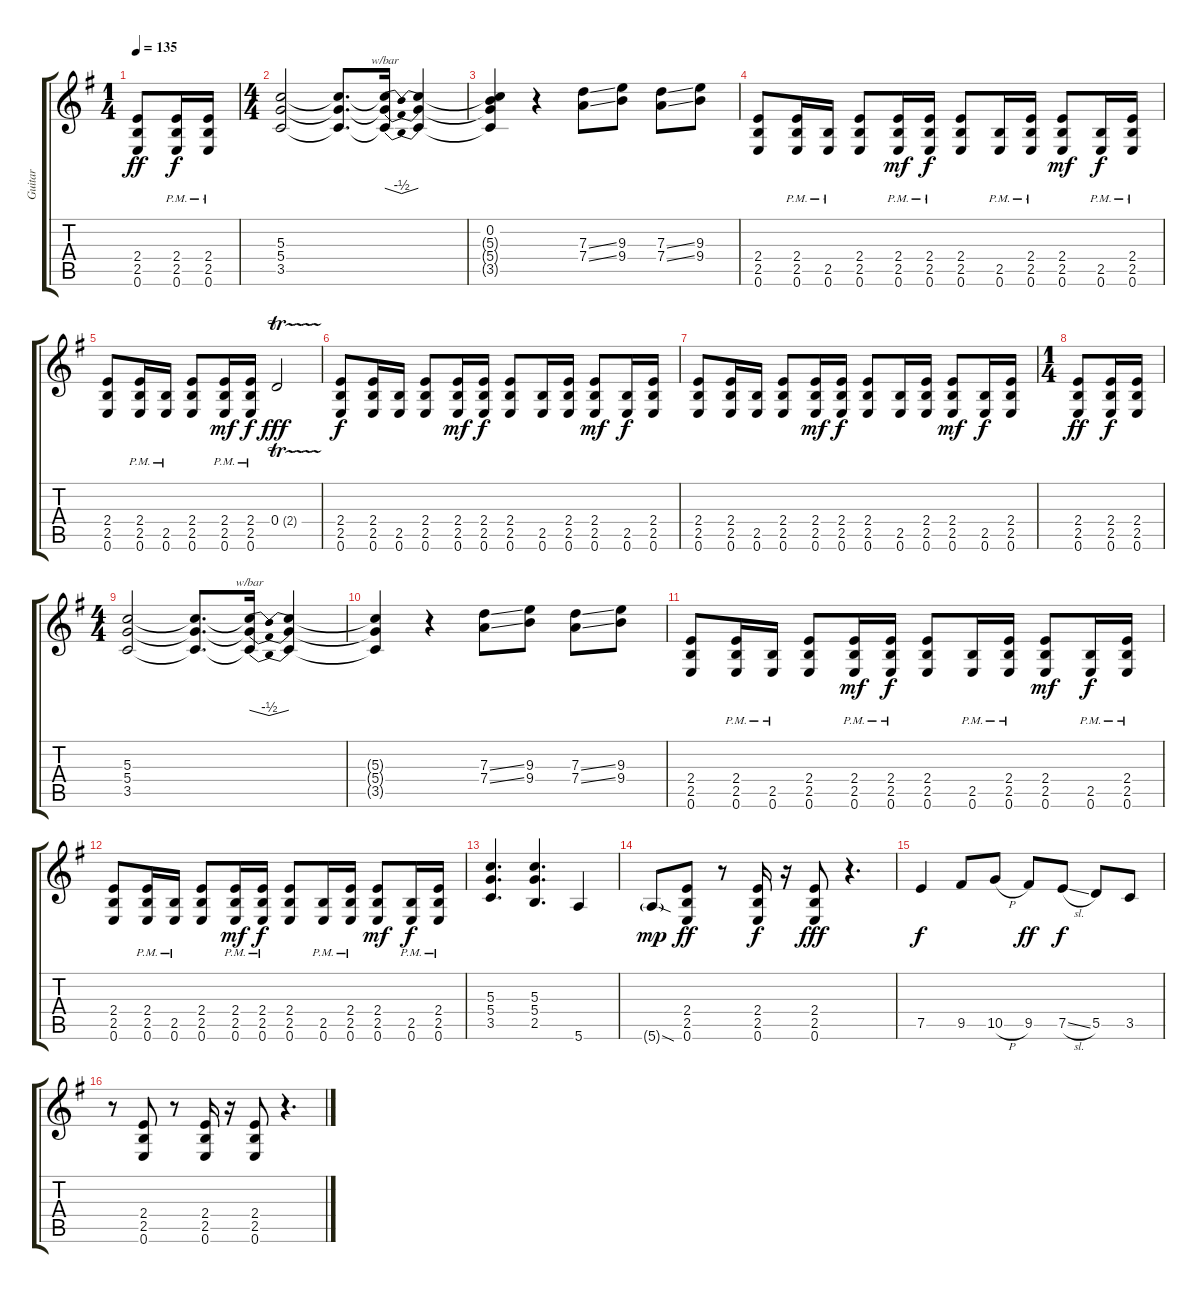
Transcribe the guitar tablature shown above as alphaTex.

\track ("Guitar" "Guitar") {instrument distortionguitar}
\staff {score tabs}
\tuning (E4 B3 G3 D3 A2 E2) {hide}
\ts (1 4)
\tempo 135
\clef g2
\ks g
(2.4 2.5 0.6).8{dy ff} (2.4{pm} 2.5{pm} 0.6{pm}).16{dy f} (2.4{pm} 2.5{pm} 0.6{pm}).16 |
\ts (4 4)
(5.3 5.4 3.5).2 (5.3{t} 5.4{t} 3.5{t}).8{d} (5.3{t} 5.4{t} 3.5{t}).16{tbe (dip default 0 0 30 -2 60 0)} (5.3{t} 5.4{t} 3.5{t}).4 |
(0.2 5.3{t} 5.4{t} 3.5{t}).4 r.4 (7.3{ss} 7.4{ss}).8 (9.3 9.4).8 (7.3{ss} 7.4{ss}).8 (9.3 9.4).8 |
(2.4 2.5 0.6).8 (2.4{pm} 2.5{pm} 0.6{pm}).16 (2.5{pm} 0.6{pm}).16 (2.4 2.5 0.6).8 (2.4{pm} 2.5{pm} 0.6{pm}).16{dy mf} (2.4{pm} 2.5{pm} 0.6{pm}).16{dy f} (2.4 2.5 0.6).8 (2.5{pm} 0.6{pm}).16 (2.4{pm} 2.5{pm} 0.6{pm}).16 (2.4 2.5 0.6).8{dy mf} (2.5{pm} 0.6{pm}).16{dy f} (2.4{pm} 2.5{pm} 0.6{pm}).16 |
(2.4 2.5 0.6).8 (2.4{pm} 2.5{pm} 0.6{pm}).16 (2.5{pm} 0.6{pm}).16 (2.4 2.5 0.6).8 (2.4{pm} 2.5{pm} 0.6{pm}).16{dy mf} (2.4{pm} 2.5{pm} 0.6{pm}).16{dy f} 0.4{tr (2 16)}.2{dy fff} |
(2.4 2.5 0.6).8{dy f} (2.4 2.5 0.6).16 (2.5 0.6).16 (2.4 2.5 0.6).8 (2.4 2.5 0.6).16{dy mf} (2.4 2.5 0.6).16{dy f} (2.4 2.5 0.6).8 (2.5 0.6).16 (2.4 2.5 0.6).16 (2.4 2.5 0.6).8{dy mf} (2.5 0.6).16{dy f} (2.4 2.5 0.6).16 |
(2.4 2.5 0.6).8 (2.4 2.5 0.6).16 (2.5 0.6).16 (2.4 2.5 0.6).8 (2.4 2.5 0.6).16{dy mf} (2.4 2.5 0.6).16{dy f} (2.4 2.5 0.6).8 (2.5 0.6).16 (2.4 2.5 0.6).16 (2.4 2.5 0.6).8{dy mf} (2.5 0.6).16{dy f} (2.4 2.5 0.6).16 |
\ts (1 4)
(2.4 2.5 0.6).8{dy ff} (2.4 2.5 0.6).16{dy f} (2.4 2.5 0.6).16 |
\ts (4 4)
(5.3 5.4 3.5).2 (5.3{t} 5.4{t} 3.5{t}).8{d} (5.3{t} 5.4{t} 3.5{t}).16{tbe (dip default 0 0 30 -2 60 0)} (5.3{t} 5.4{t} 3.5{t}).4 |
(5.3{t} 5.4{t} 3.5{t}).4 r.4 (7.3{ss} 7.4{ss}).8 (9.3 9.4).8 (7.3{ss} 7.4{ss}).8 (9.3 9.4).8 |
(2.4 2.5 0.6).8 (2.4{pm} 2.5{pm} 0.6{pm}).16 (2.5{pm} 0.6{pm}).16 (2.4 2.5 0.6).8 (2.4{pm} 2.5{pm} 0.6{pm}).16{dy mf} (2.4{pm} 2.5{pm} 0.6{pm}).16{dy f} (2.4 2.5 0.6).8 (2.5{pm} 0.6{pm}).16 (2.4{pm} 2.5{pm} 0.6{pm}).16 (2.4 2.5 0.6).8{dy mf} (2.5{pm} 0.6{pm}).16{dy f} (2.4{pm} 2.5{pm} 0.6{pm}).16 |
(2.4 2.5 0.6).8 (2.4{pm} 2.5{pm} 0.6{pm}).16 (2.5{pm} 0.6{pm}).16 (2.4 2.5 0.6).8 (2.4{pm} 2.5{pm} 0.6{pm}).16{dy mf} (2.4{pm} 2.5{pm} 0.6{pm}).16{dy f} (2.4 2.5 0.6).8 (2.5{pm} 0.6{pm}).16 (2.4{pm} 2.5{pm} 0.6{pm}).16 (2.4 2.5 0.6).8{dy mf} (2.5{pm} 0.6{pm}).16{dy f} (2.4{pm} 2.5{pm} 0.6{pm}).16 |
(5.3 5.4 3.5).4{d} (5.3 5.4 2.5).4{d} 5.6.4 |
5.6{sod g}.8{dy mp} (2.4 2.5 0.6).8{dy ff} r.8 (2.4 2.5 0.6).16{dy f} r.16 (2.4 2.5 0.6).8{dy fff} r.4{d} |
7.5.4{dy f} 9.5.8 10.5{h}.8 9.5.8{dy ff} 7.5{sl}.8{dy f} 5.5.8 3.5.8 |
r.8 (2.4 2.5 0.6).8 r.8 (2.4 2.5 0.6).16 r.16 (2.4 2.5 0.6).8 r.4{d}
